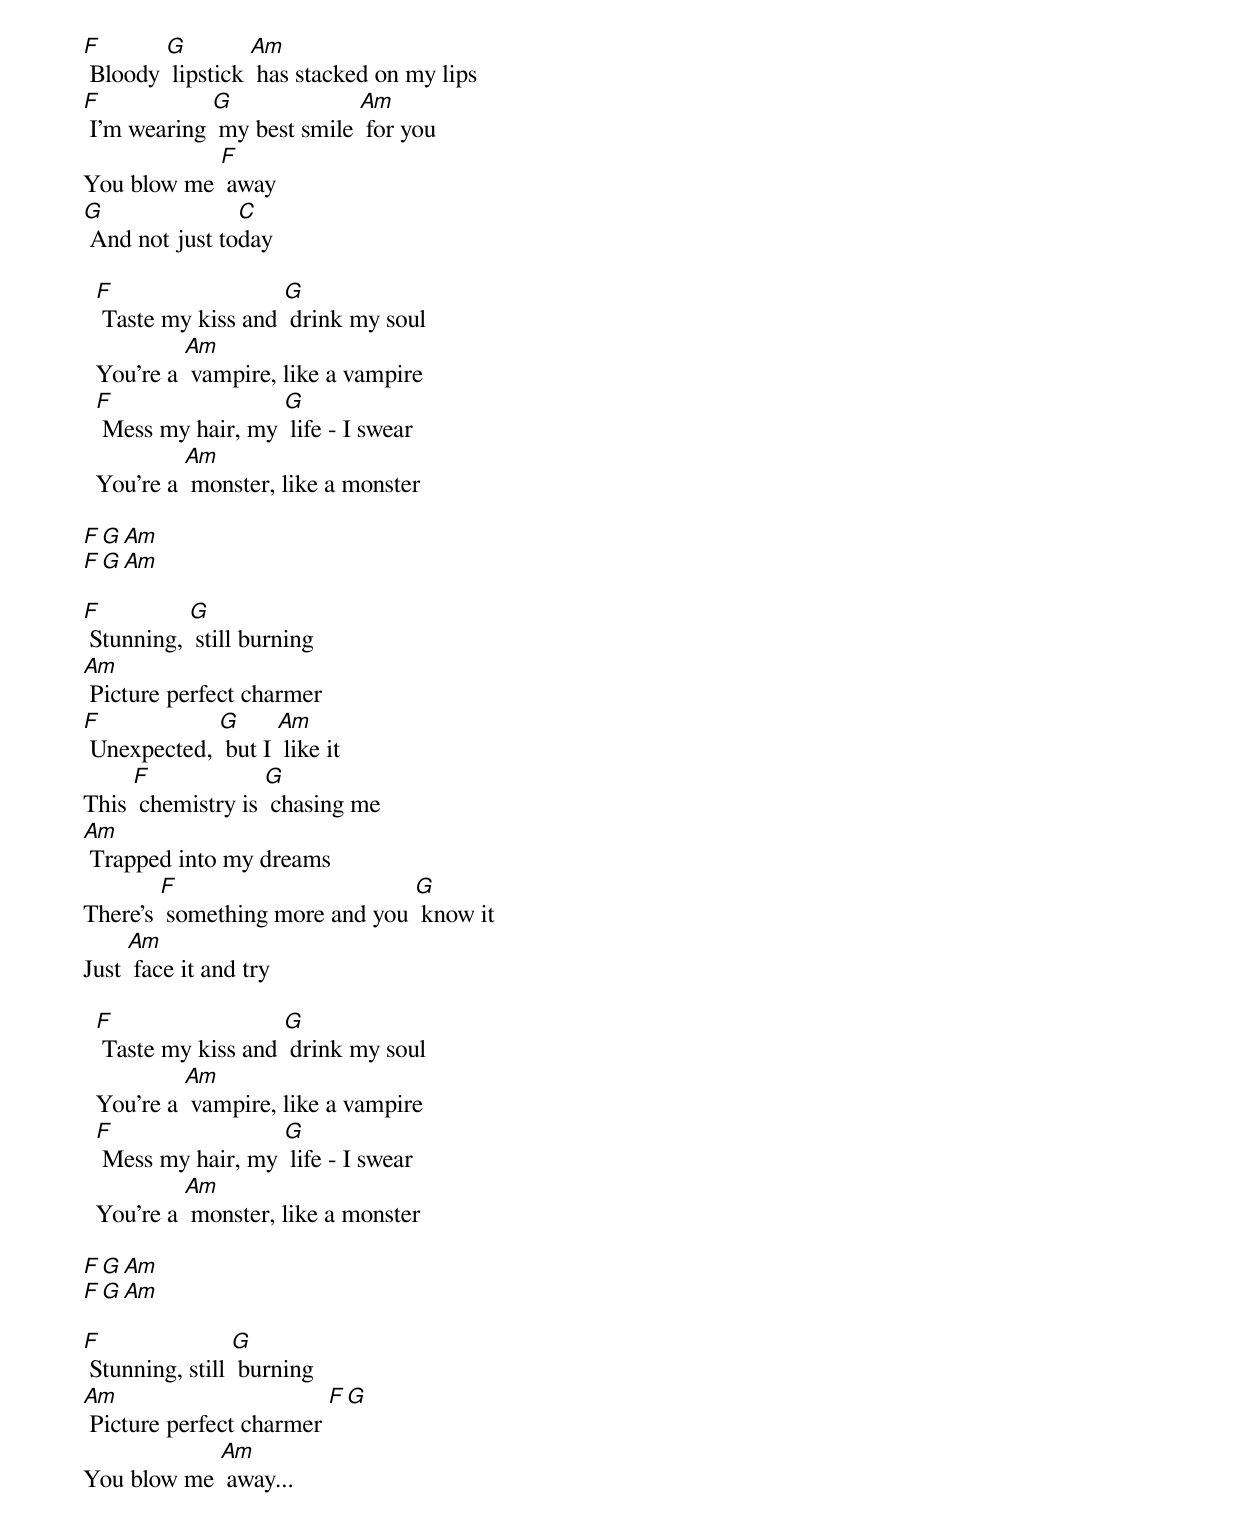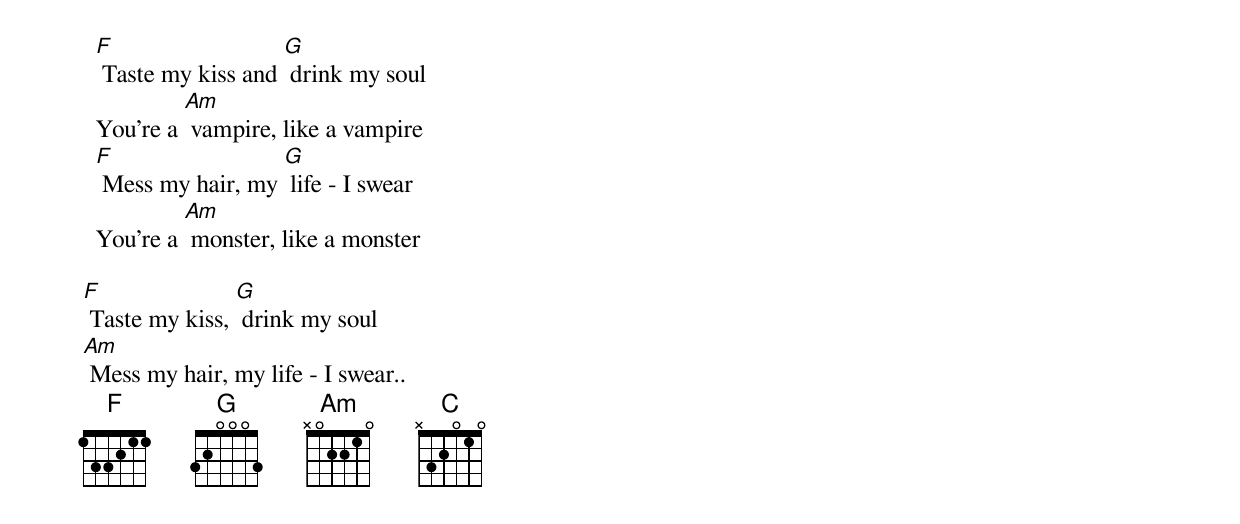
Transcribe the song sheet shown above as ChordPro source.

[F] Bloody [G] lipstick [Am] has stacked on my lips
[F] I’m wearing [G] my best smile [Am] for you
You blow me [F] away
[G] And not just to[C]day

  [F] Taste my kiss and [G] drink my soul
  You’re a [Am] vampire, like a vampire
  [F] Mess my hair, my [G] life - I swear
  You’re a [Am] monster, like a monster

[F][G][Am]
[F][G][Am]

[F] Stunning, [G] still burning
[Am] Picture perfect charmer
[F] Unexpected, [G] but I [Am] like it
This [F] chemistry is [G] chasing me
[Am] Trapped into my dreams
There’s [F] something more and you [G] know it
Just [Am] face it and try

  [F] Taste my kiss and [G] drink my soul
  You’re a [Am] vampire, like a vampire
  [F] Mess my hair, my [G] life - I swear
  You’re a [Am] monster, like a monster

[F][G][Am]
[F][G][Am]

[F] Stunning, still [G] burning
[Am] Picture perfect charmer [F][G]
You blow me [Am] away...

  [F] Taste my kiss and [G] drink my soul
  You’re a [Am] vampire, like a vampire
  [F] Mess my hair, my [G] life - I swear
  You’re a [Am] monster, like a monster

[F] Taste my kiss, [G] drink my soul
[Am] Mess my hair, my life - I swear..
